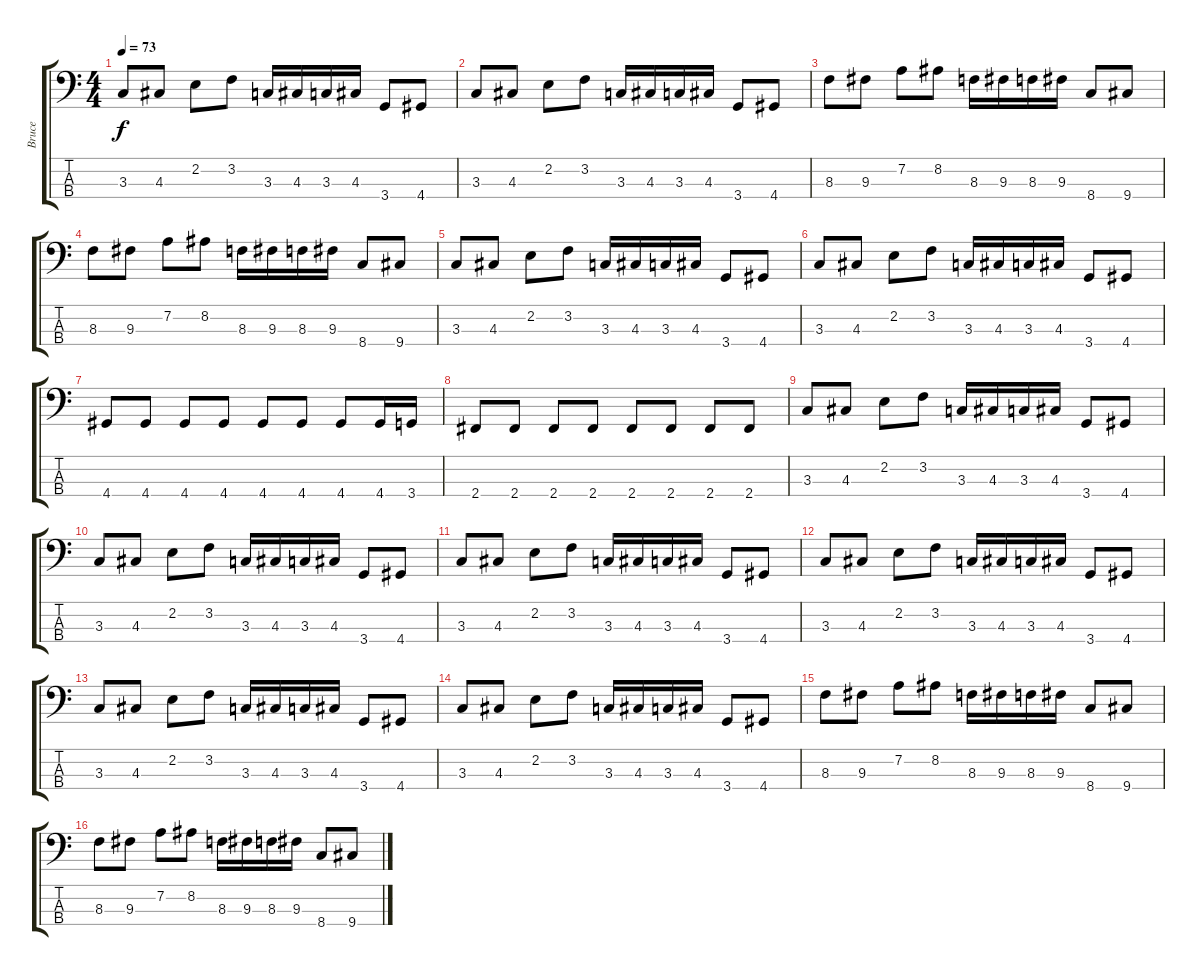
\track ("Bruce" "Bruce") {instrument electricbassfinger}
\staff {score tabs}
\tuning (G2 D2 A1 E1) {hide}
\ts (4 4)
\tempo 73
\clef f4
\ks c
3.3.8{dy f} 4.3.8 2.2.8 3.2.8 3.3.16 4.3.16 3.3.16 4.3.16 3.4.8 4.4.8 |
3.3.8 4.3.8 2.2.8 3.2.8 3.3.16 4.3.16 3.3.16 4.3.16 3.4.8 4.4.8 |
8.3.8 9.3.8 7.2.8 8.2.8 8.3.16 9.3.16 8.3.16 9.3.16 8.4.8 9.4.8 |
8.3.8 9.3.8 7.2.8 8.2.8 8.3.16 9.3.16 8.3.16 9.3.16 8.4.8 9.4.8 |
3.3.8 4.3.8 2.2.8 3.2.8 3.3.16 4.3.16 3.3.16 4.3.16 3.4.8 4.4.8 |
3.3.8 4.3.8 2.2.8 3.2.8 3.3.16 4.3.16 3.3.16 4.3.16 3.4.8 4.4.8 |
4.4.8 4.4.8 4.4.8 4.4.8 4.4.8 4.4.8 4.4.8 4.4.16 3.4.16 |
2.4.8 2.4.8 2.4.8 2.4.8 2.4.8 2.4.8 2.4.8 2.4.8 |
3.3.8 4.3.8 2.2.8 3.2.8 3.3.16 4.3.16 3.3.16 4.3.16 3.4.8 4.4.8 |
3.3.8 4.3.8 2.2.8 3.2.8 3.3.16 4.3.16 3.3.16 4.3.16 3.4.8 4.4.8 |
3.3.8 4.3.8 2.2.8 3.2.8 3.3.16 4.3.16 3.3.16 4.3.16 3.4.8 4.4.8 |
3.3.8 4.3.8 2.2.8 3.2.8 3.3.16 4.3.16 3.3.16 4.3.16 3.4.8 4.4.8 |
3.3.8 4.3.8 2.2.8 3.2.8 3.3.16 4.3.16 3.3.16 4.3.16 3.4.8 4.4.8 |
3.3.8 4.3.8 2.2.8 3.2.8 3.3.16 4.3.16 3.3.16 4.3.16 3.4.8 4.4.8 |
8.3.8 9.3.8 7.2.8 8.2.8 8.3.16 9.3.16 8.3.16 9.3.16 8.4.8 9.4.8 |
8.3.8 9.3.8 7.2.8 8.2.8 8.3.16 9.3.16 8.3.16 9.3.16 8.4.8 9.4.8
